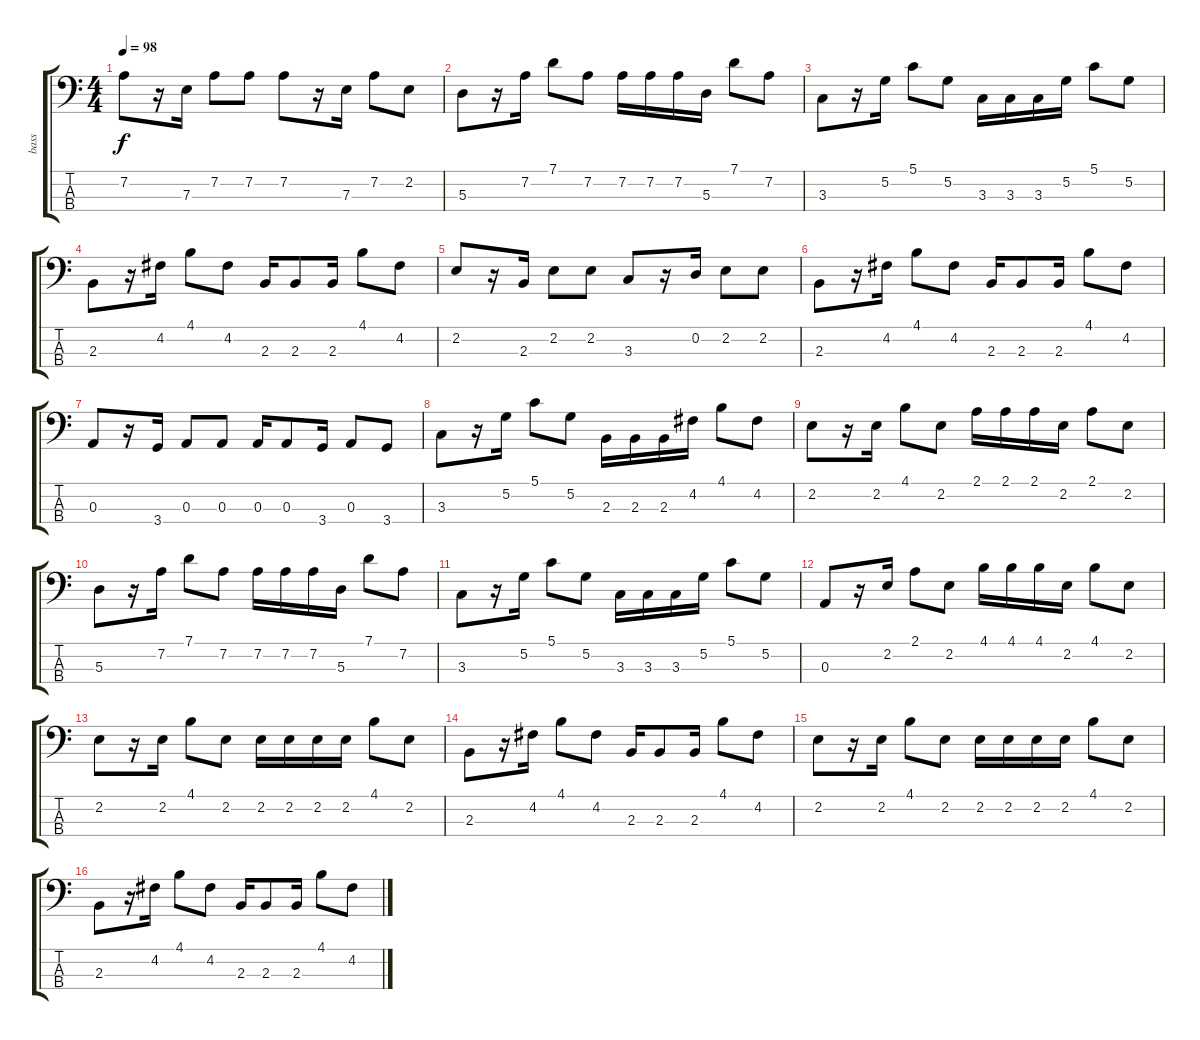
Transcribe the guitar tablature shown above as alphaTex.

\track ("bass" "bass") {instrument electricbassfinger}
\staff {score tabs}
\tuning (G2 D2 A1 E1) {hide}
\ts (4 4)
\tempo 98
\clef f4
\ks c
7.2.8{dy f} r.16 7.3.16 7.2.8 7.2.8 7.2.8 r.16 7.3.16 7.2.8 2.2.8 |
5.3.8 r.16 7.2.16 7.1.8 7.2.8 7.2.16 7.2.16 7.2.16 5.3.16 7.1.8 7.2.8 |
3.3.8 r.16 5.2.16 5.1.8 5.2.8 3.3.16 3.3.16 3.3.16 5.2.16 5.1.8 5.2.8 |
2.3.8 r.16 4.2.16 4.1.8 4.2.8 2.3.16 2.3.8 2.3.16 4.1.8 4.2.8 |
2.2.8 r.16 2.3.16 2.2.8 2.2.8 3.3.8 r.16 0.2.16 2.2.8 2.2.8 |
2.3.8 r.16 4.2.16 4.1.8 4.2.8 2.3.16 2.3.8 2.3.16 4.1.8 4.2.8 |
0.3.8 r.16 3.4.16 0.3.8 0.3.8 0.3.16 0.3.8 3.4.16 0.3.8 3.4.8 |
3.3.8 r.16 5.2.16 5.1.8 5.2.8 2.3.16 2.3.16 2.3.16 4.2.16 4.1.8 4.2.8 |
2.2.8 r.16 2.2.16 4.1.8 2.2.8 2.1.16 2.1.16 2.1.16 2.2.16 2.1.8 2.2.8 |
5.3.8 r.16 7.2.16 7.1.8 7.2.8 7.2.16 7.2.16 7.2.16 5.3.16 7.1.8 7.2.8 |
3.3.8 r.16 5.2.16 5.1.8 5.2.8 3.3.16 3.3.16 3.3.16 5.2.16 5.1.8 5.2.8 |
0.3.8 r.16 2.2.16 2.1.8 2.2.8 4.1.16 4.1.16 4.1.16 2.2.16 4.1.8 2.2.8 |
2.2.8 r.16 2.2.16 4.1.8 2.2.8 2.2.16 2.2.16 2.2.16 2.2.16 4.1.8 2.2.8 |
2.3.8 r.16 4.2.16 4.1.8 4.2.8 2.3.16 2.3.8 2.3.16 4.1.8 4.2.8 |
2.2.8 r.16 2.2.16 4.1.8 2.2.8 2.2.16 2.2.16 2.2.16 2.2.16 4.1.8 2.2.8 |
2.3.8 r.16 4.2.16 4.1.8 4.2.8 2.3.16 2.3.8 2.3.16 4.1.8 4.2.8
